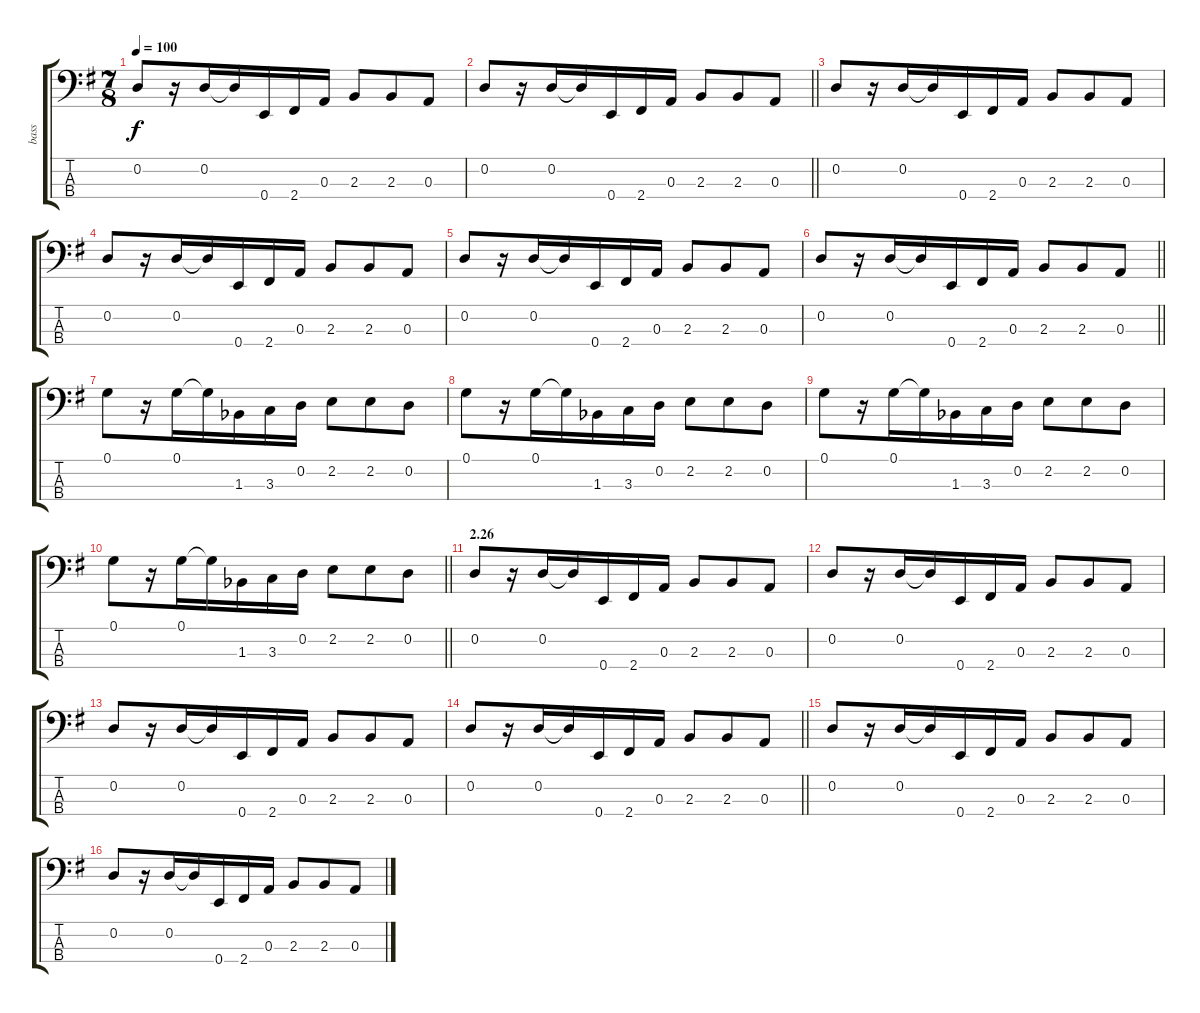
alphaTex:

\track ("bass" "bass") {instrument electricbasspick}
\staff {score tabs}
\tuning (G2 D2 A1 E1) {hide}
\ts (7 8)
\tempo 100
\clef f4
\ks g
0.2.8{dy f} r.16 0.2.16 0.2{t}.16 0.4.16 2.4.16 0.3.16 2.3.8 2.3.8 0.3.8 |
\barLineRight lightlight
0.2.8 r.16 0.2.16 0.2{t}.16 0.4.16 2.4.16 0.3.16 2.3.8 2.3.8 0.3.8 |
0.2.8 r.16 0.2.16 0.2{t}.16 0.4.16 2.4.16 0.3.16 2.3.8 2.3.8 0.3.8 |
0.2.8 r.16 0.2.16 0.2{t}.16 0.4.16 2.4.16 0.3.16 2.3.8 2.3.8 0.3.8 |
0.2.8 r.16 0.2.16 0.2{t}.16 0.4.16 2.4.16 0.3.16 2.3.8 2.3.8 0.3.8 |
\barLineRight lightlight
0.2.8 r.16 0.2.16 0.2{t}.16 0.4.16 2.4.16 0.3.16 2.3.8 2.3.8 0.3.8 |
0.1.8 r.16 0.1.16 0.1{t}.16 1.3{acc b}.16 3.3.16 0.2.16 2.2.8 2.2.8 0.2.8 |
0.1.8 r.16 0.1.16 0.1{t}.16 1.3{acc b}.16 3.3.16 0.2.16 2.2.8 2.2.8 0.2.8 |
0.1.8 r.16 0.1.16 0.1{t}.16 1.3{acc b}.16 3.3.16 0.2.16 2.2.8 2.2.8 0.2.8 |
\barLineRight lightlight
0.1.8 r.16 0.1.16 0.1{t}.16 1.3{acc b}.16 3.3.16 0.2.16 2.2.8 2.2.8 0.2.8 |
\section ("" "2.26")
0.2.8 r.16 0.2.16 0.2{t}.16 0.4.16 2.4.16 0.3.16 2.3.8 2.3.8 0.3.8 |
0.2.8 r.16 0.2.16 0.2{t}.16 0.4.16 2.4.16 0.3.16 2.3.8 2.3.8 0.3.8 |
0.2.8 r.16 0.2.16 0.2{t}.16 0.4.16 2.4.16 0.3.16 2.3.8 2.3.8 0.3.8 |
\barLineRight lightlight
0.2.8 r.16 0.2.16 0.2{t}.16 0.4.16 2.4.16 0.3.16 2.3.8 2.3.8 0.3.8 |
0.2.8 r.16 0.2.16 0.2{t}.16 0.4.16 2.4.16 0.3.16 2.3.8 2.3.8 0.3.8 |
0.2.8 r.16 0.2.16 0.2{t}.16 0.4.16 2.4.16 0.3.16 2.3.8 2.3.8 0.3.8
